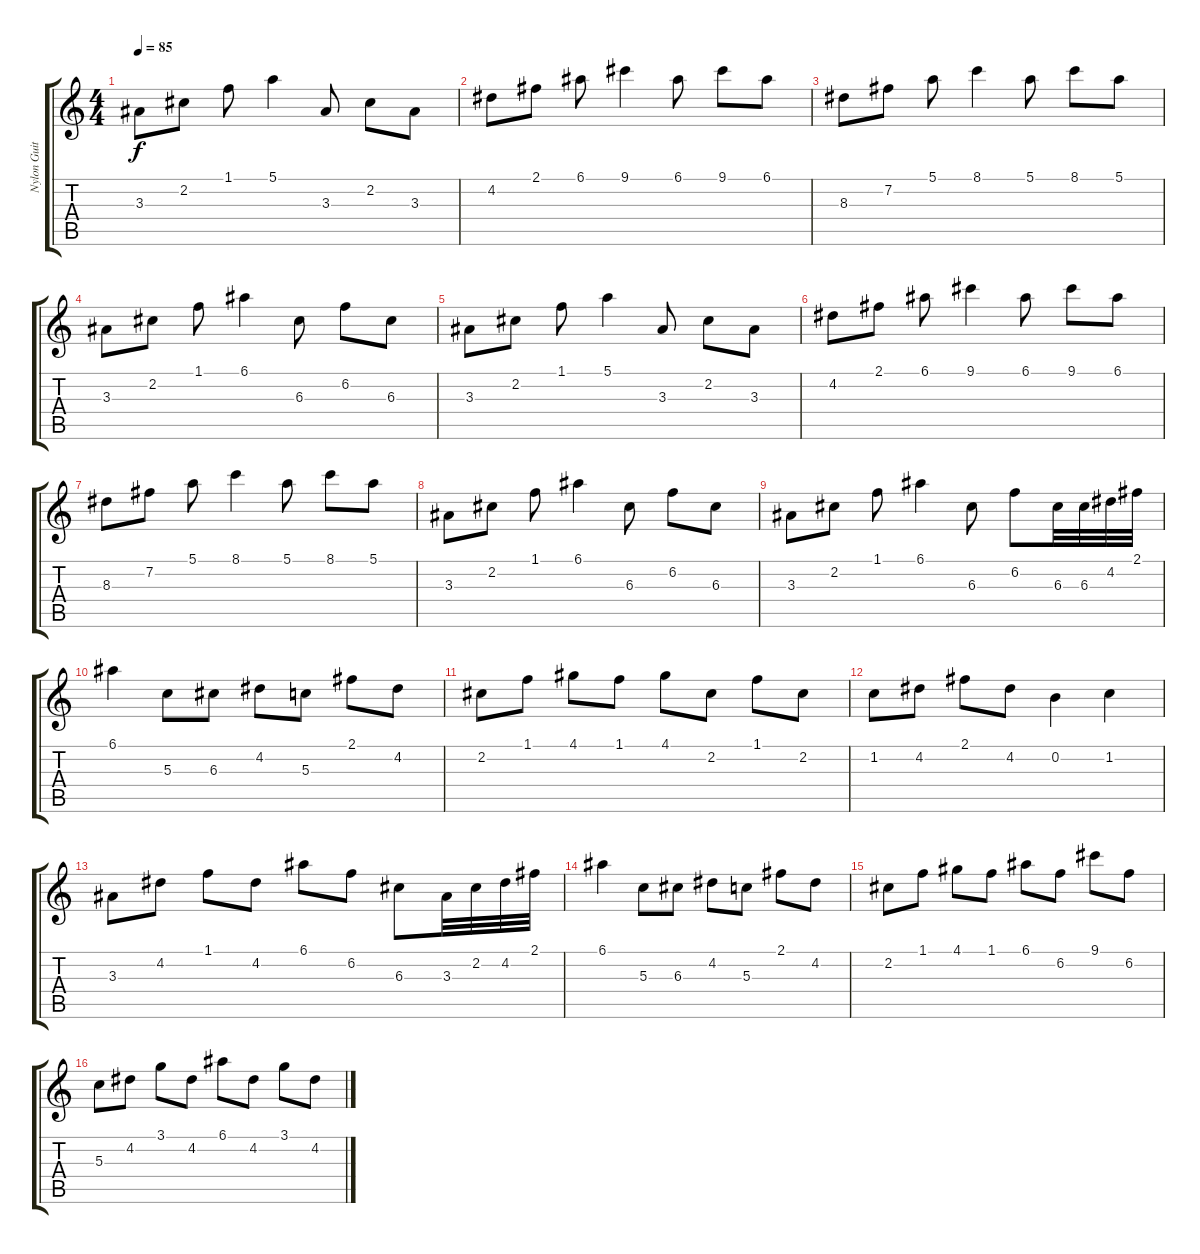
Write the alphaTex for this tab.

\track ("Nylon Guitar" "Nylon Guit") {instrument acousticguitarnylon}
\staff {score tabs}
\tuning (E4 B3 G3 D3 A2 E2) {hide}
\ts (4 4)
\tempo 85
\clef g2
\ks c
3.3.8{dy f} 2.2.8 1.1.8 5.1.4 3.3.8 2.2.8 3.3.8 |
4.2.8 2.1.8 6.1.8 9.1.4 6.1.8 9.1.8 6.1.8 |
8.3.8 7.2.8 5.1.8 8.1.4 5.1.8 8.1.8 5.1.8 |
3.3.8 2.2.8 1.1.8 6.1.4 6.3.8 6.2.8 6.3.8 |
3.3.8 2.2.8 1.1.8 5.1.4 3.3.8 2.2.8 3.3.8 |
4.2.8 2.1.8 6.1.8 9.1.4 6.1.8 9.1.8 6.1.8 |
8.3.8 7.2.8 5.1.8 8.1.4 5.1.8 8.1.8 5.1.8 |
3.3.8 2.2.8 1.1.8 6.1.4 6.3.8 6.2.8 6.3.8 |
3.3.8 2.2.8 1.1.8 6.1.4 6.3.8 6.2.8 6.3.32 6.3.32 4.2.32 2.1.32 |
6.1.4 5.3.8 6.3.8 4.2.8 5.3.8 2.1.8 4.2.8 |
2.2.8 1.1.8 4.1.8 1.1.8 4.1.8 2.2.8 1.1.8 2.2.8 |
1.2.8 4.2.8 2.1.8 4.2.8 0.2.4 1.2.4 |
3.3.8 4.2.8 1.1.8 4.2.8 6.1.8 6.2.8 6.3.8 3.3.32 2.2.32 4.2.32 2.1.32 |
6.1.4 5.3.8 6.3.8 4.2.8 5.3.8 2.1.8 4.2.8 |
2.2.8 1.1.8 4.1.8 1.1.8 6.1.8 6.2.8 9.1.8 6.2.8 |
5.3.8 4.2.8 3.1.8 4.2.8 6.1.8 4.2.8 3.1.8 4.2.8
